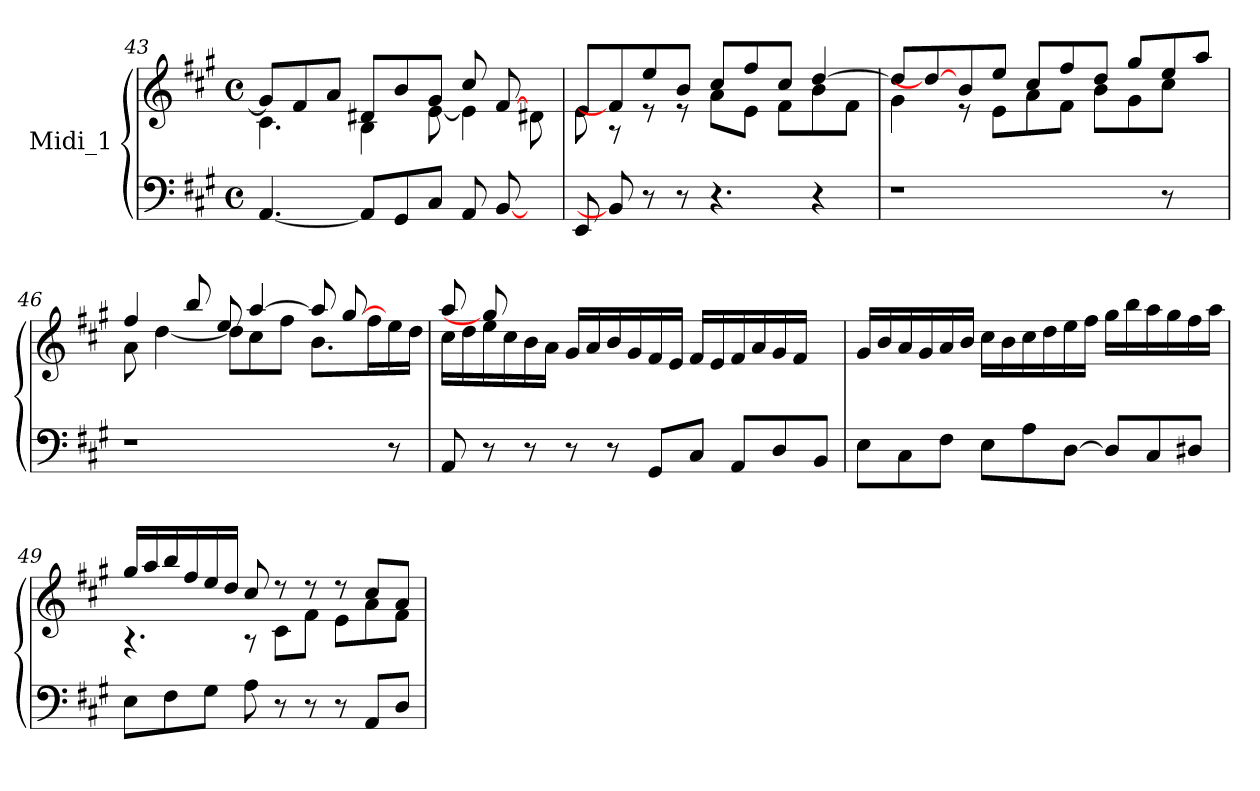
**kern	**kern
*part1	*part1
*staff2	*staff1
*I"Midi_1	*
!!LO:LB:g=z
*clefF4	*clefG2
*k[f#c#g#]	*k[f#c#g#]
*A:	*A:
*M4/4	*M4/4
*met(c)	*met(c)
=43	=43
*	*^
[4.AA	8g#L]	4.c#\
.	8f#	.
.	8aJ	.
8AAL]	8d#XL	4B\
8GG#	8b	.
8C#J	8g#J	[8e\
8AA	8cc#/	4e\]
[8BB	[8f#/	.
8ryy	8ryy	8d#X\
=44	=44	=44
8EE	8e/L	8e\
8BB]	8f#/]	8r
8r	8ee/	8r
8r	8b/J	8r
4.r	8cc#L	8aL
.	8ff#	8eJ
.	8cc#J	8f#L
4r	[4dd/	8b
.	.	8f#J
=45	=45	=45
1r	8ddL]	4g#\
.	8dd/_	.
.	8b	8r
.	8eeJ	8e\L
.	8cc#L	8a\
.	8ff#	8f#\J
.	8ddJ	8b\L
.	8gg#/L	8g#\
8r	8ee/	8cc#\J
8ryy	8aa/J	8ryy
!!LO:LB:g=z	!!
=46	=46	=46
1r	4ff#/	8a\
.	.	[4dd\
.	8bb/	.
.	8ee/	8ddL]
.	[4aa/	8cc#
.	.	8ff#J
.	8aa/]	8.b\L
.	[8gg#/	.
.	.	16ff#\L
8r	8ryy	16ee\
.	.	16dd\JJ
=47	=47	=47
8AA	8aa/	16cc#LL
.	.	16dd
8r	8gg#/]	16ee
.	.	16cc#
8r	8ryy	16b
.	.	16aJJ
8r	2.ryy	16g#/LL
.	.	16a/
8r	.	16b/
.	.	16g#/
8GG#L	.	16f#/
.	.	16e/JJ
8C#J	.	16f#/LL
.	.	16e/
8AAL	.	16f#/
.	.	16a/
8D	.	16g#/
.	.	16f#/JJ
8BBJ	8ryy	8ryy
=48	=48	=48
8EL	1ryy	16g#/LL
.	.	16b/
8C#	.	16a/
.	.	16g#/
8F#J	.	16a/
.	.	16b/JJ
8EL	.	16cc#LL
.	.	16b
8A	.	16cc#
.	.	16dd
[8DJ	.	16ee
.	.	16ff#JJ
8DL]	.	16gg#LL
.	.	16bb
8C#	.	16aa
.	.	16gg#
8D#XJ	8ryy	16ff#
.	.	16aaJJ
!!LO:LB:g=z	!!
=49	=49	=49
8EL	16gg#/LL	4.r
.	16aa/	.
8F#	16bb/	.
.	16ff#/	.
8G#J	16ee/	.
.	16dd/JJ	.
8A	8cc#/	8r
8r	8r	8c#\L
8r	8r	8f#\J
8r	8r	8e\L
8AAL	8cc#/L	8a\
8DJ	8a/J	8f#\J
*	*v	*v
=	=
*-	*-
